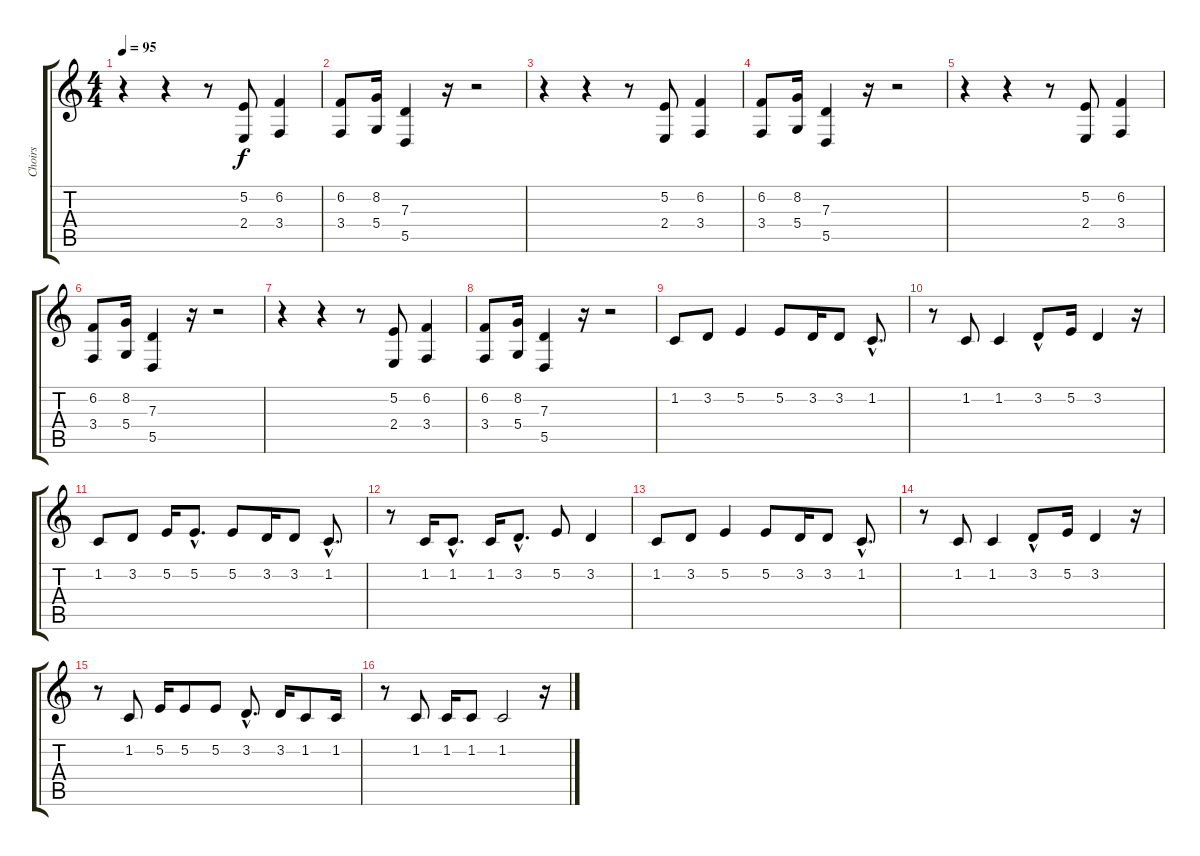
\track ("Choirs" "Choirs") {instrument shamisen}
\staff {score tabs}
\tuning (E4 B3 G3 D3 A2 E2) {hide}
\ts (4 4)
\tempo 95
\clef g2
\ks c
r.4{dy f} r.4 r.8 (5.2 2.4).8 (6.2 3.4).4 |
(6.2 3.4).8 (8.2 5.4).16 (7.3 5.5).4 r.16 r.2 |
r.4 r.4 r.8 (5.2 2.4).8 (6.2 3.4).4 |
(6.2 3.4).8 (8.2 5.4).16 (7.3 5.5).4 r.16 r.2 |
r.4 r.4 r.8 (5.2 2.4).8 (6.2 3.4).4 |
(6.2 3.4).8 (8.2 5.4).16 (7.3 5.5).4 r.16 r.2 |
r.4 r.4 r.8 (5.2 2.4).8 (6.2 3.4).4 |
(6.2 3.4).8 (8.2 5.4).16 (7.3 5.5).4 r.16 r.2 |
1.2.8{volume 9} 3.2.8 5.2.4 5.2.8 3.2.16 3.2.8 1.2{hac}.8{d} |
r.8 1.2.8 1.2.4 3.2{hac}.8 5.2.16 3.2.4 r.16 |
1.2.8 3.2.8 5.2.16 5.2{hac}.8{d} 5.2.8 3.2.16 3.2.8 1.2{hac}.8{d} |
r.8 1.2.16 1.2{hac}.8{d} 1.2.16 3.2{hac}.8{d} 5.2.8 3.2.4 |
1.2.8{volume 9} 3.2.8 5.2.4 5.2.8 3.2.16 3.2.8 1.2{hac}.8{d} |
r.8 1.2.8 1.2.4 3.2{hac}.8 5.2.16 3.2.4 r.16 |
r.8 1.2.8 5.2.16 5.2.8 5.2.8 3.2{hac}.8{d} 3.2.16 1.2.8 1.2.16 |
r.8 1.2.8 1.2.16 1.2.8 1.2.2 r.16
